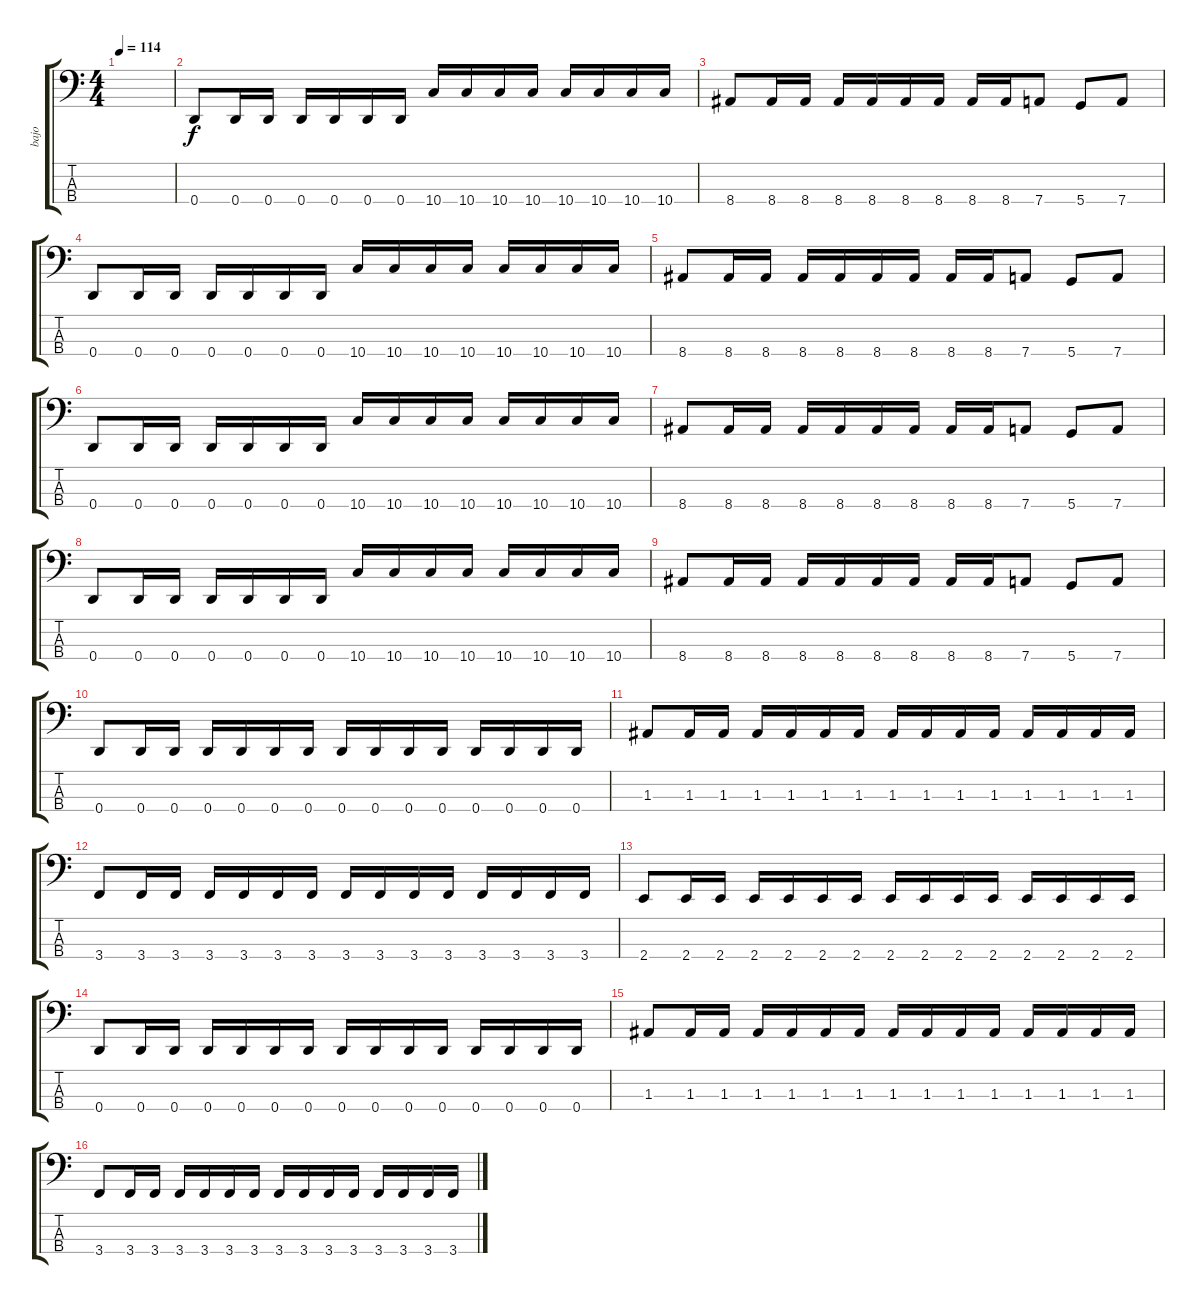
\track ("bajo" "bajo") {instrument electricbasspick}
\staff {score tabs}
\tuning (G2 D2 A1 D1) {hide}
\ts (4 4)
\tempo 114
\clef f4
\ks c
|
0.4.8 0.4.16 0.4.16 0.4.16 0.4.16 0.4.16 0.4.16 10.4.16 10.4.16 10.4.16 10.4.16 10.4.16 10.4.16 10.4.16 10.4.16 |
8.4.8 8.4.16 8.4.16 8.4.16 8.4.16 8.4.16 8.4.16 8.4.16 8.4.16 7.4.8 5.4.8 7.4.8 |
0.4.8 0.4.16 0.4.16 0.4.16 0.4.16 0.4.16 0.4.16 10.4.16 10.4.16 10.4.16 10.4.16 10.4.16 10.4.16 10.4.16 10.4.16 |
8.4.8 8.4.16 8.4.16 8.4.16 8.4.16 8.4.16 8.4.16 8.4.16 8.4.16 7.4.8 5.4.8 7.4.8 |
0.4.8 0.4.16 0.4.16 0.4.16 0.4.16 0.4.16 0.4.16 10.4.16 10.4.16 10.4.16 10.4.16 10.4.16 10.4.16 10.4.16 10.4.16 |
8.4.8 8.4.16 8.4.16 8.4.16 8.4.16 8.4.16 8.4.16 8.4.16 8.4.16 7.4.8 5.4.8 7.4.8 |
0.4.8 0.4.16 0.4.16 0.4.16 0.4.16 0.4.16 0.4.16 10.4.16 10.4.16 10.4.16 10.4.16 10.4.16 10.4.16 10.4.16 10.4.16 |
8.4.8 8.4.16 8.4.16 8.4.16 8.4.16 8.4.16 8.4.16 8.4.16 8.4.16 7.4.8 5.4.8 7.4.8 |
0.4.8 0.4.16 0.4.16 0.4.16 0.4.16 0.4.16 0.4.16 0.4.16 0.4.16 0.4.16 0.4.16 0.4.16 0.4.16 0.4.16 0.4.16 |
1.3.8 1.3.16 1.3.16 1.3.16 1.3.16 1.3.16 1.3.16 1.3.16 1.3.16 1.3.16 1.3.16 1.3.16 1.3.16 1.3.16 1.3.16 |
3.4.8 3.4.16 3.4.16 3.4.16 3.4.16 3.4.16 3.4.16 3.4.16 3.4.16 3.4.16 3.4.16 3.4.16 3.4.16 3.4.16 3.4.16 |
2.4.8 2.4.16 2.4.16 2.4.16 2.4.16 2.4.16 2.4.16 2.4.16 2.4.16 2.4.16 2.4.16 2.4.16 2.4.16 2.4.16 2.4.16 |
0.4.8 0.4.16 0.4.16 0.4.16 0.4.16 0.4.16 0.4.16 0.4.16 0.4.16 0.4.16 0.4.16 0.4.16 0.4.16 0.4.16 0.4.16 |
1.3.8 1.3.16 1.3.16 1.3.16 1.3.16 1.3.16 1.3.16 1.3.16 1.3.16 1.3.16 1.3.16 1.3.16 1.3.16 1.3.16 1.3.16 |
3.4.8 3.4.16 3.4.16 3.4.16 3.4.16 3.4.16 3.4.16 3.4.16 3.4.16 3.4.16 3.4.16 3.4.16 3.4.16 3.4.16 3.4.16
